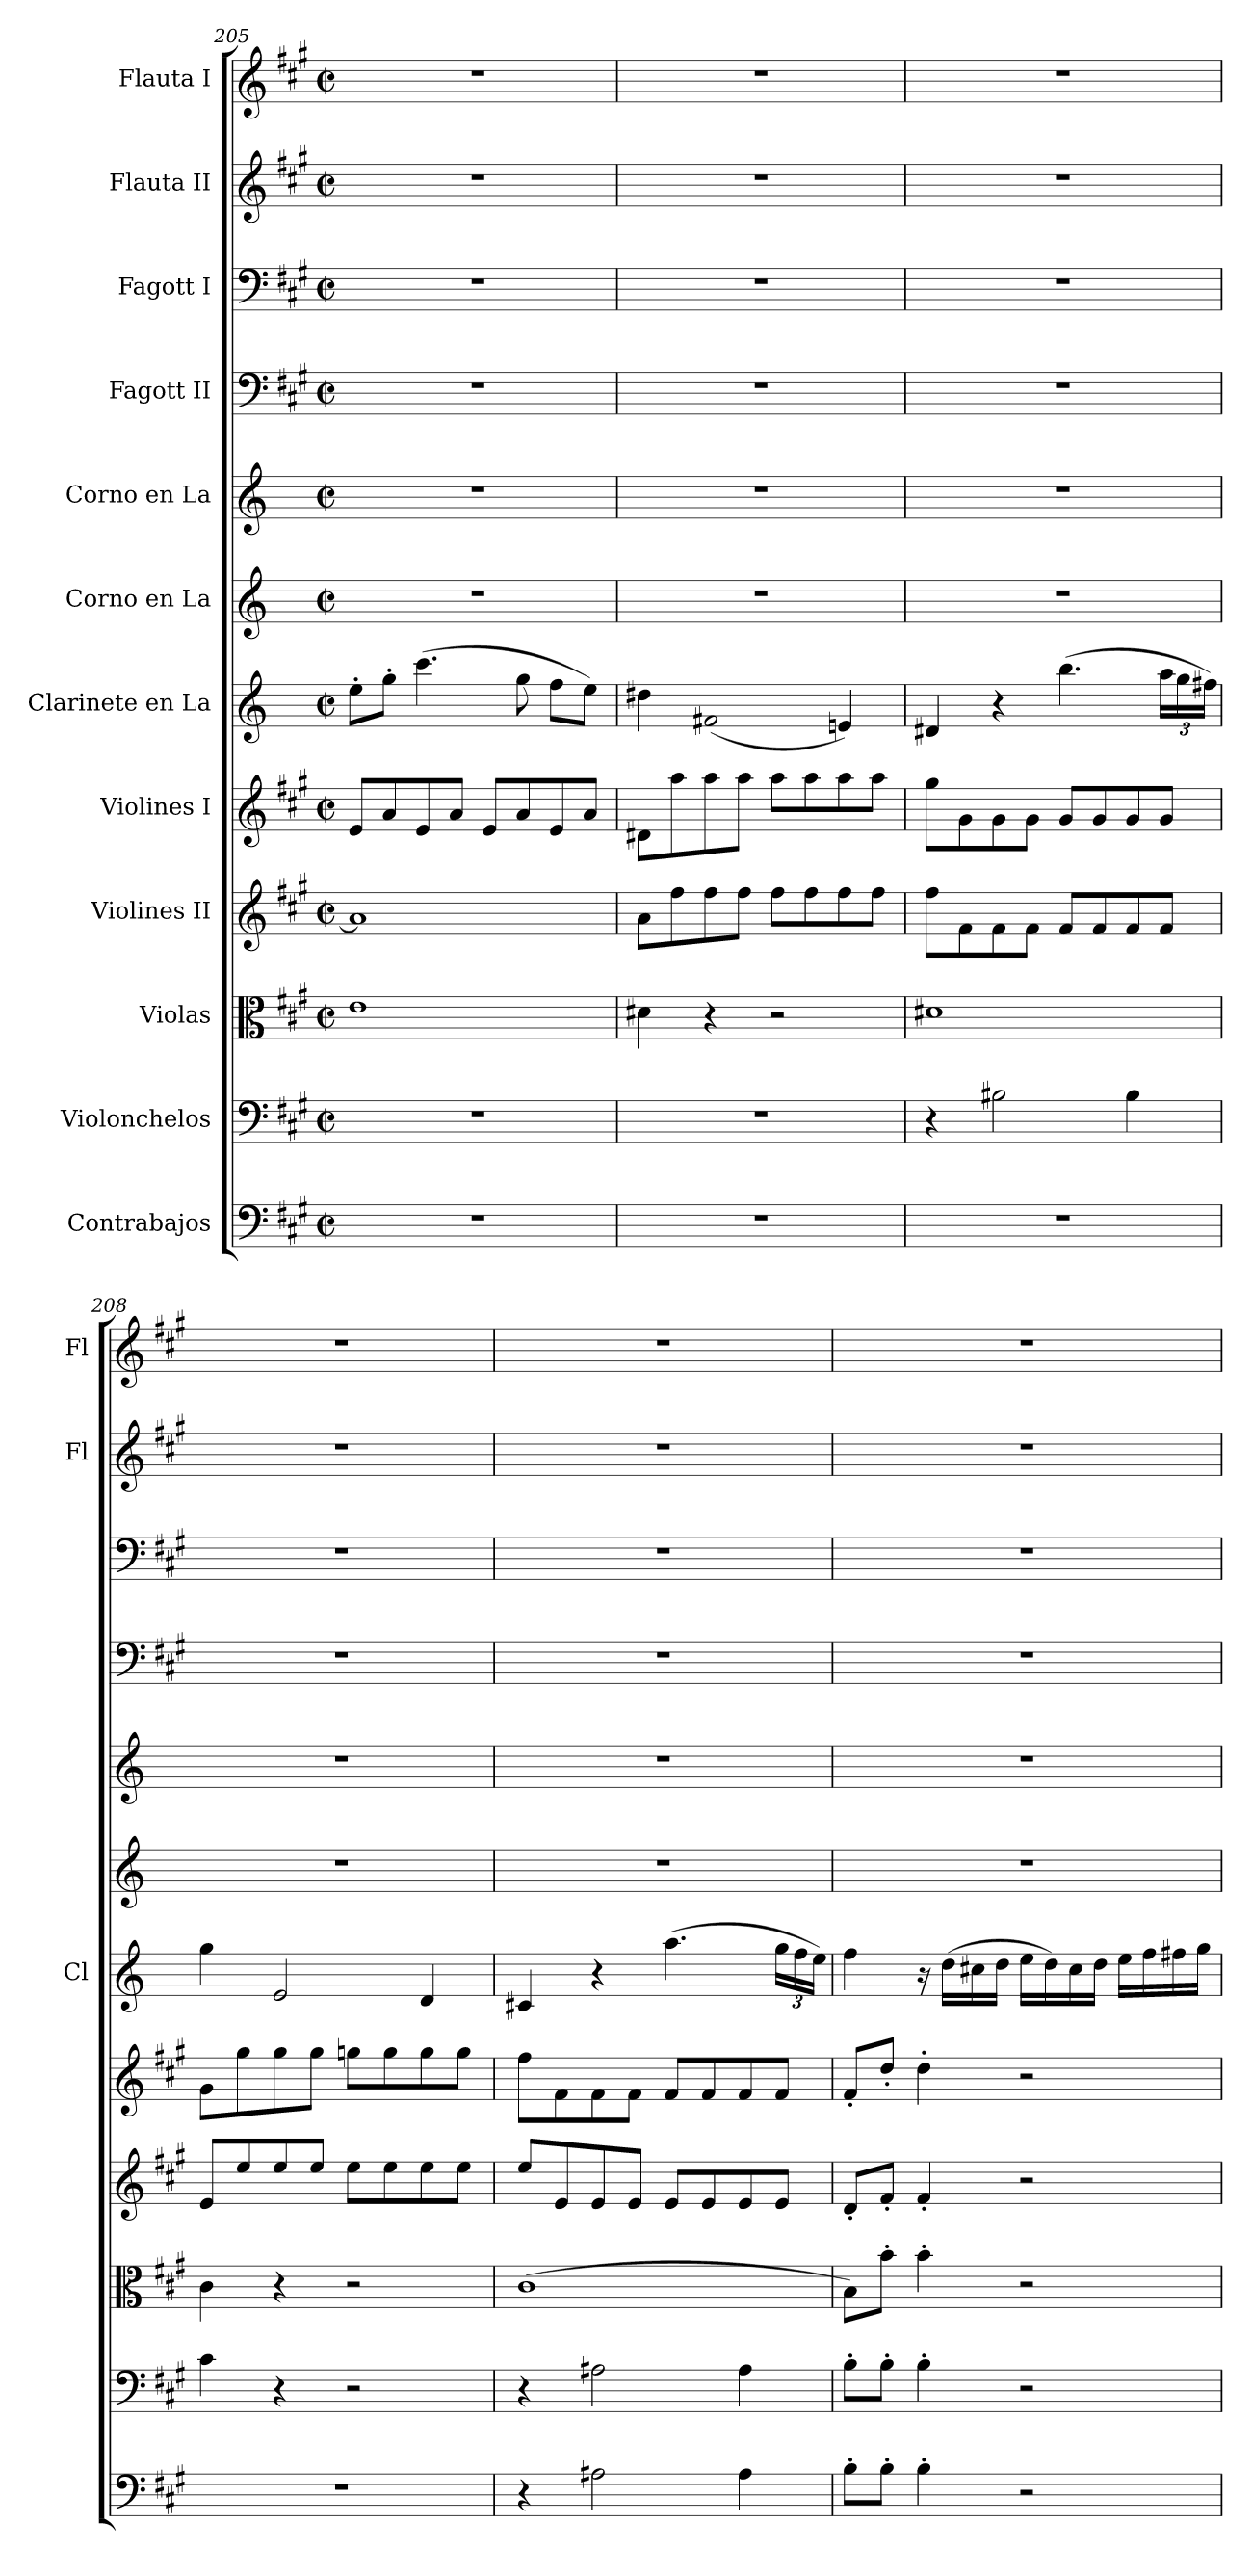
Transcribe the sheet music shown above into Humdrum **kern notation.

**kern	**kern	**kern	**kern	**kern	**kern	**kern	**kern	**kern	**kern	**kern	**kern
*part12	*part11	*part10	*part9	*part8	*part7	*part6	*part5	*part4	*part3	*part2	*part1
*staff12	*staff11	*staff10	*staff9	*staff8	*staff7	*staff6	*staff5	*staff4	*staff3	*staff2	*staff1
*I"Contrabajos	*I"Violonchelos	*I"Violas	*I"Violines II	*I"Violines I	*I"Clarinete en La	*I"Corno en La	*I"Corno en La	*I"Fagott II	*I"Fagott I	*I"Flauta II	*I"Flauta I
*	*	*	*	*	*I'Cl	*	*	*	*	*I'Fl	*I'Fl
*clefF4	*clefF4	*clefC3	*clefG2	*clefG2	*clefG2	*clefG2	*clefG2	*clefF4	*clefF4	*clefG2	*clefG2
*ITrd7c12	*	*	*	*	*ITrd2c3	*ITrd2c3	*ITrd2c3	*	*	*	*
*k[f#c#g#]	*k[f#c#g#]	*k[f#c#g#]	*k[f#c#g#]	*k[f#c#g#]	*k[f#c#g#]	*k[f#c#g#]	*k[f#c#g#]	*k[f#c#g#]	*k[f#c#g#]	*k[f#c#g#]	*k[f#c#g#]
*M2/2	*M2/2	*M2/2	*M2/2	*M2/2	*M2/2	*M2/2	*M2/2	*M2/2	*M2/2	*M2/2	*M2/2
*met(c|)	*met(c|)	*met(c|)	*met(c|)	*met(c|)	*met(c|)	*met(c|)	*met(c|)	*met(c|)	*met(c|)	*met(c|)	*met(c|)
=205	=205	=205	=205	=205	=205	=205	=205	=205	=205	=205	=205
1r	1r	1e	1a]	8e/L	8cc#'\L	1r	1r	1r	1r	1r	1r
.	.	.	.	8a/	8ee'\J	.	.	.	.	.	.
.	.	.	.	8e/	(>4.aa\	.	.	.	.	.	.
.	.	.	.	8a/J	.	.	.	.	.	.	.
.	.	.	.	8e/L	.	.	.	.	.	.	.
.	.	.	.	8a/	8ee\	.	.	.	.	.	.
.	.	.	.	8e/	8dd\L	.	.	.	.	.	.
.	.	.	.	8a/J	8cc#\J)	.	.	.	.	.	.
=206	=206	=206	=206	=206	=206	=206	=206	=206	=206	=206	=206
1r	1r	4d#X\	8a\L	8d#X\L	4b#X\	1r	1r	1r	1r	1r	1r
.	.	.	8ff#\	8aa\	.	.	.	.	.	.	.
.	.	4r	8ff#\	8aa\	(<2d#X/	.	.	.	.	.	.
.	.	.	8ff#\J	8aa\J	.	.	.	.	.	.	.
.	.	2r	8ff#\L	8aa\L	.	.	.	.	.	.	.
.	.	.	8ff#\	8aa\	.	.	.	.	.	.	.
.	.	.	8ff#\	8aa\	4c#X/)	.	.	.	.	.	.
.	.	.	8ff#\J	8aa\J	.	.	.	.	.	.	.
=207	=207	=207	=207	=207	=207	=207	=207	=207	=207	=207	=207
1r	4r	1d#X	8ff#\L	8gg#\L	4B#X/	1r	1r	1r	1r	1r	1r
.	.	.	8f#\	8g#\	.	.	.	.	.	.	.
.	2B#X\	.	8f#\	8g#\	4r	.	.	.	.	.	.
.	.	.	8f#\J	8g#\J	.	.	.	.	.	.	.
.	.	.	8f#/L	8g#/L	(>4.gg#\	.	.	.	.	.	.
.	.	.	8f#/	8g#/	.	.	.	.	.	.	.
.	4B#\	.	8f#/	8g#/	.	.	.	.	.	.	.
*	*	*	*	*	*Xbrackettup	*	*	*	*	*	*
.	.	.	8f#/J	8g#/J	24ff#\LL	.	.	.	.	.	.
.	.	.	.	.	24ee\	.	.	.	.	.	.
.	.	.	.	.	24dd#X\JJ)	.	.	.	.	.	.
!!LO:PB:g=z
=208	=208	=208	=208	=208	=208	=208	=208	=208	=208	=208	=208
1r	4c#\	4c#\	8e/L	8g#\L	4ee\	1r	1r	1r	1r	1r	1r
.	.	.	8ee/	8gg#\	.	.	.	.	.	.	.
.	4r	4r	8ee/	8gg#\	2c#/	.	.	.	.	.	.
.	.	.	8ee/J	8gg#\J	.	.	.	.	.	.	.
.	2r	2r	8ee\L	8ggn\L	.	.	.	.	.	.	.
.	.	.	8ee\	8gg\	.	.	.	.	.	.	.
.	.	.	8ee\	8gg\	4B/	.	.	.	.	.	.
.	.	.	8ee\J	8gg\J	.	.	.	.	.	.	.
=209	=209	=209	=209	=209	=209	=209	=209	=209	=209	=209	=209
4r	4r	(>1c#	8ee/L	8ff#\L	4A#X/	1r	1r	1r	1r	1r	1r
.	.	.	8e/	8f#\	.	.	.	.	.	.	.
2AA#X\	2A#X\	.	8e/	8f#\	4r	.	.	.	.	.	.
.	.	.	8e/J	8f#\J	.	.	.	.	.	.	.
.	.	.	8e/L	8f#/L	(>4.ff#\	.	.	.	.	.	.
.	.	.	8e/	8f#/	.	.	.	.	.	.	.
4AA#\	4A#\	.	8e/	8f#/	.	.	.	.	.	.	.
.	.	.	8e/J	8f#/J	24ee\LL	.	.	.	.	.	.
.	.	.	.	.	24dd\	.	.	.	.	.	.
.	.	.	.	.	24cc#\JJ)	.	.	.	.	.	.
=210	=210	=210	=210	=210	=210	=210	=210	=210	=210	=210	=210
8BB'\L	8B'\L	8B\L)	8d'/L	8f#'/L	4dd\	1r	1r	1r	1r	1r	1r
8BB'\J	8B'\J	8b'\J	8f#'/J	8dd'/J	.	.	.	.	.	.	.
4BB'\	4B'\	4b'\	4f#'/	4dd'\	16r	.	.	.	.	.	.
.	.	.	.	.	(>16b\LL	.	.	.	.	.	.
.	.	.	.	.	16a#X\	.	.	.	.	.	.
.	.	.	.	.	16b\JJ	.	.	.	.	.	.
2r	2r	2r	2r	2r	16cc#\LL	.	.	.	.	.	.
.	.	.	.	.	16b\)	.	.	.	.	.	.
.	.	.	.	.	16a#\	.	.	.	.	.	.
.	.	.	.	.	16b\JJ	.	.	.	.	.	.
.	.	.	.	.	16cc#\LL	.	.	.	.	.	.
.	.	.	.	.	16dd\	.	.	.	.	.	.
.	.	.	.	.	16dd#X\	.	.	.	.	.	.
.	.	.	.	.	16ee\JJ	.	.	.	.	.	.
=	=	=	=	=	=	=	=	=	=	=	=
*-	*-	*-	*-	*-	*-	*-	*-	*-	*-	*-	*-
